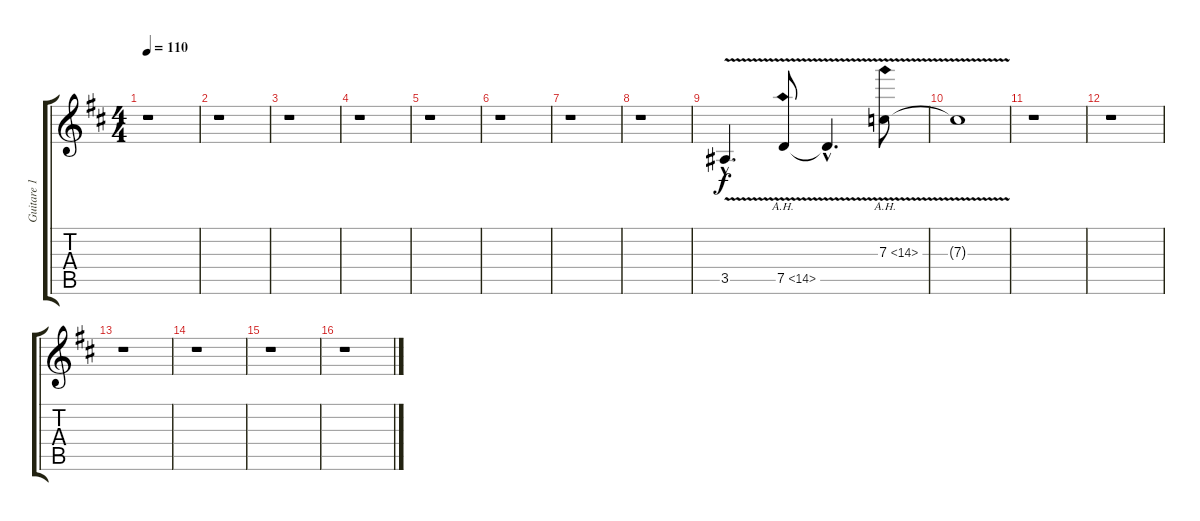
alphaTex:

\track ("Guitare 1" "Guitare 1") {instrument distortionguitar}
\staff {score tabs}
\tuning (D4 A3 F3 C3 G2 D2) {hide}
\ts (4 4)
\tempo 110
\clef g2
\ks d
r.1{dy f} |
r.1 |
r.1 |
r.1 |
r.1 |
r.1 |
r.1 |
r.1 |
3.5{v hac}.4{d} 7.5{ah 7 v}.8 7.5{hac t}.4{d} 7.3{ah 7 v}.8 |
7.3{t}.1 |
r.1 |
r.1 |
r.1 |
r.1 |
r.1 |
r.1
